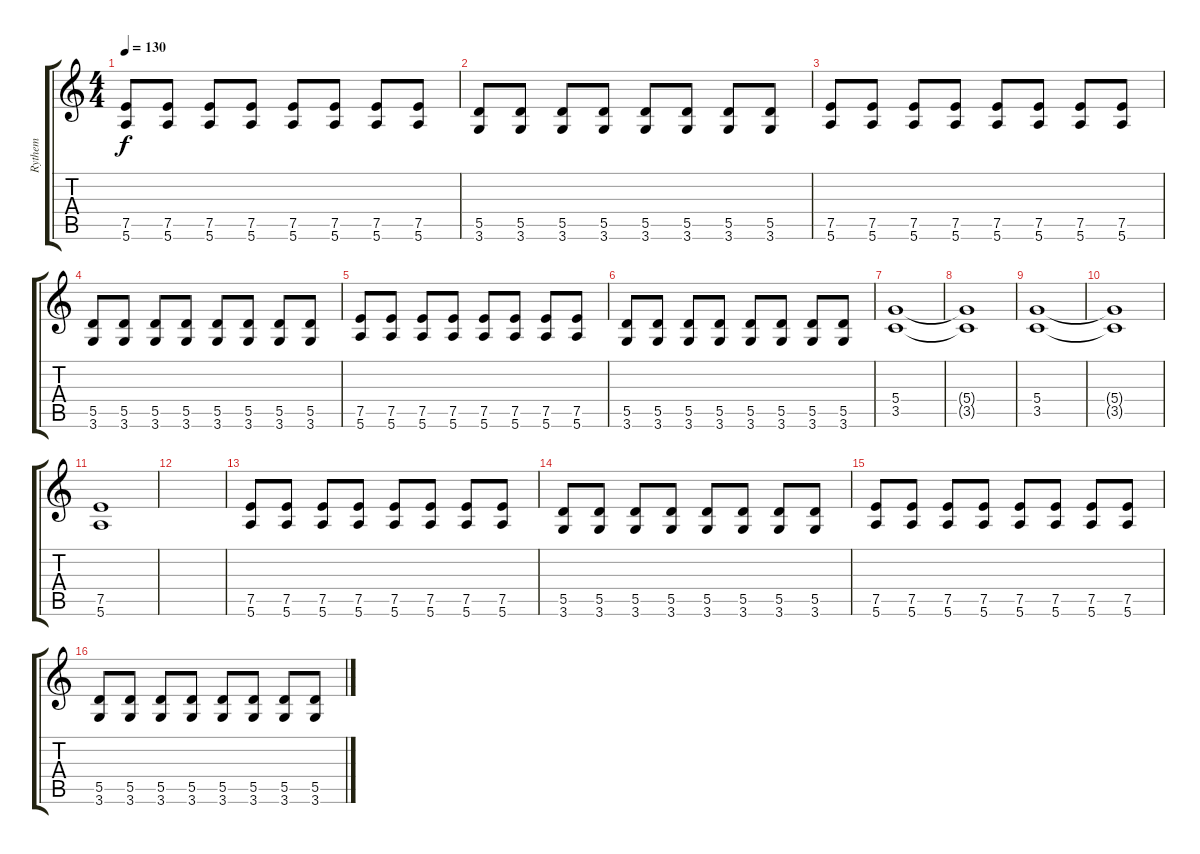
\track ("Rythem" "Rythem") {instrument overdrivenguitar}
\staff {score tabs}
\tuning (E4 B3 G3 D3 A2 E2) {hide}
\ts (4 4)
\tempo 130
\clef g2
\ks c
(7.5 5.6).8{dy f} (7.5 5.6).8 (7.5 5.6).8 (7.5 5.6).8 (7.5 5.6).8 (7.5 5.6).8 (7.5 5.6).8 (7.5 5.6).8 |
(5.5 3.6).8 (5.5 3.6).8 (5.5 3.6).8 (5.5 3.6).8 (5.5 3.6).8 (5.5 3.6).8 (5.5 3.6).8 (5.5 3.6).8 |
(7.5 5.6).8{volume 4} (7.5 5.6).8 (7.5 5.6).8 (7.5 5.6).8 (7.5 5.6).8 (7.5 5.6).8 (7.5 5.6).8 (7.5 5.6).8 |
(5.5 3.6).8 (5.5 3.6).8 (5.5 3.6).8 (5.5 3.6).8 (5.5 3.6).8 (5.5 3.6).8 (5.5 3.6).8 (5.5 3.6).8 |
(7.5 5.6).8 (7.5 5.6).8 (7.5 5.6).8 (7.5 5.6).8 (7.5 5.6).8 (7.5 5.6).8 (7.5 5.6).8 (7.5 5.6).8 |
(5.5 3.6).8 (5.5 3.6).8 (5.5 3.6).8 (5.5 3.6).8 (5.5 3.6).8 (5.5 3.6).8 (5.5 3.6).8 (5.5 3.6).8 |
(5.4 3.5).1{volume 6} |
(5.4{t} 3.5{t}).1 |
(5.4 3.5).1 |
(5.4{t} 3.5{t}).1 |
(7.5 5.6).1 |
|
(7.5 5.6).8 (7.5 5.6).8 (7.5 5.6).8 (7.5 5.6).8 (7.5 5.6).8 (7.5 5.6).8 (7.5 5.6).8 (7.5 5.6).8 |
(5.5 3.6).8 (5.5 3.6).8 (5.5 3.6).8 (5.5 3.6).8 (5.5 3.6).8 (5.5 3.6).8 (5.5 3.6).8 (5.5 3.6).8 |
(7.5 5.6).8 (7.5 5.6).8 (7.5 5.6).8 (7.5 5.6).8 (7.5 5.6).8 (7.5 5.6).8 (7.5 5.6).8 (7.5 5.6).8 |
(5.5 3.6).8 (5.5 3.6).8 (5.5 3.6).8 (5.5 3.6).8 (5.5 3.6).8 (5.5 3.6).8 (5.5 3.6).8 (5.5 3.6).8
